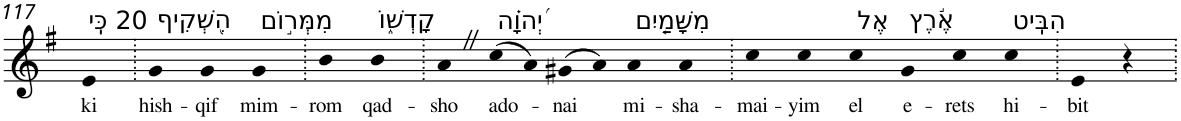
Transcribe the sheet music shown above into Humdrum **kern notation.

**kern	**text
*part1	*part1
*staff1	*staff1
*I"Piano	*
*I'Pno	*
!!LO:PB:g=z
*clefG2	*
*k[f#]	*
*G:	*
=117	=117
!LO:TX:a:t=20 כִּֽי	!
!	!LO:LY:b
4e	ki
=118.	=118.
!LO:TX:a:t=הִ֭שְׁקִיף	!
!	!LO:LY:b
4g	hish-
!	!LO:LY:b
4g	-qif
!LO:TX:a:t=מִמְּר֣וֹם	!
!	!LO:LY:b
4g	mim-
=119.	=119.
!	!LO:LY:b
4b	-rom
!LO:TX:a:t=קָדְשׁ֑וֹ	!
!	!LO:LY:b
4b	qad-
=120.	=120.
!	!LO:LY:b
4aZ	-sho
!LO:TX:a:t=יְ֝הוָ֗ה	!
!	!LO:LY:b
(>8cc	ado-
8a)	.
!	!LO:LY:b
(>8g#X	-nai
8a)	.
!LO:TX:a:t=מִשָּׁמַ֤יִם	!
!	!LO:LY:b
4a	mi-
!	!LO:LY:b
4a	-sha-
=121.	=121.
!	!LO:LY:b
4cc	-mai-
!	!LO:LY:b
4cc	-yim
!LO:TX:a:t=אֶל	!
!	!LO:LY:b
4cc	el
!LO:TX:a:t=אֶ֬רֶץ	!
!	!LO:LY:b
4g	e-
!	!LO:LY:b
4cc	-rets
!LO:TX:a:t=הִבִּֽיט	!
!	!LO:LY:b
4cc	hi-
=122.	=122.
!	!LO:LY:b
4e	-bit
4r	.
=.	=.
*-	*-
